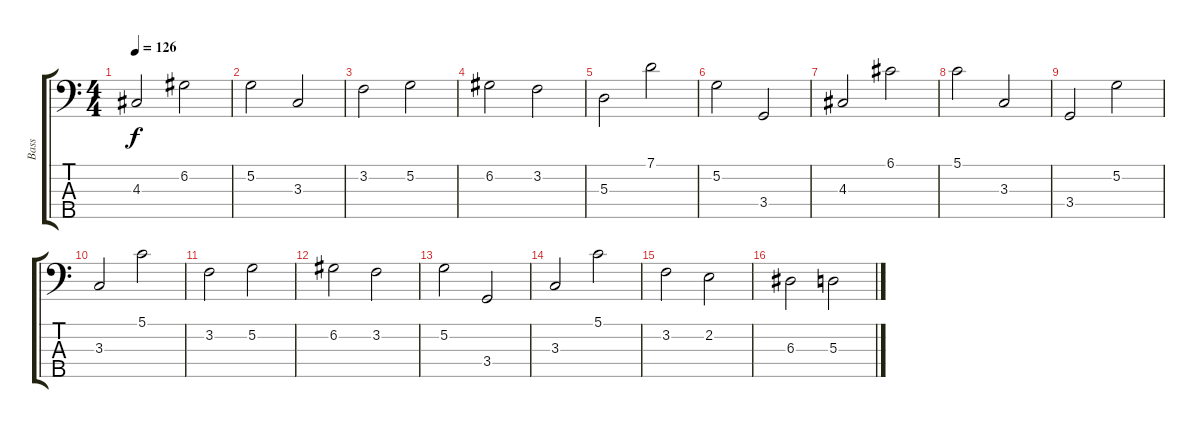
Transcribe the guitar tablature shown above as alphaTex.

\track ("Bass" "Bass") {instrument fretlessbass}
\staff {score tabs}
\tuning (G2 D2 A1 E1 B0) {hide}
\ts (4 4)
\tempo 126
\clef f4
\ks c
4.3.2{dy f} 6.2.2 |
5.2.2 3.3.2 |
3.2.2 5.2.2 |
6.2.2 3.2.2 |
5.3.2 7.1.2 |
5.2.2 3.4.2 |
4.3.2 6.1.2 |
5.1.2 3.3.2 |
3.4.2 5.2.2 |
3.3.2 5.1.2 |
3.2.2 5.2.2 |
6.2.2 3.2.2 |
5.2.2 3.4.2 |
3.3.2 5.1.2 |
3.2.2 2.2.2 |
6.3.2 5.3.2
